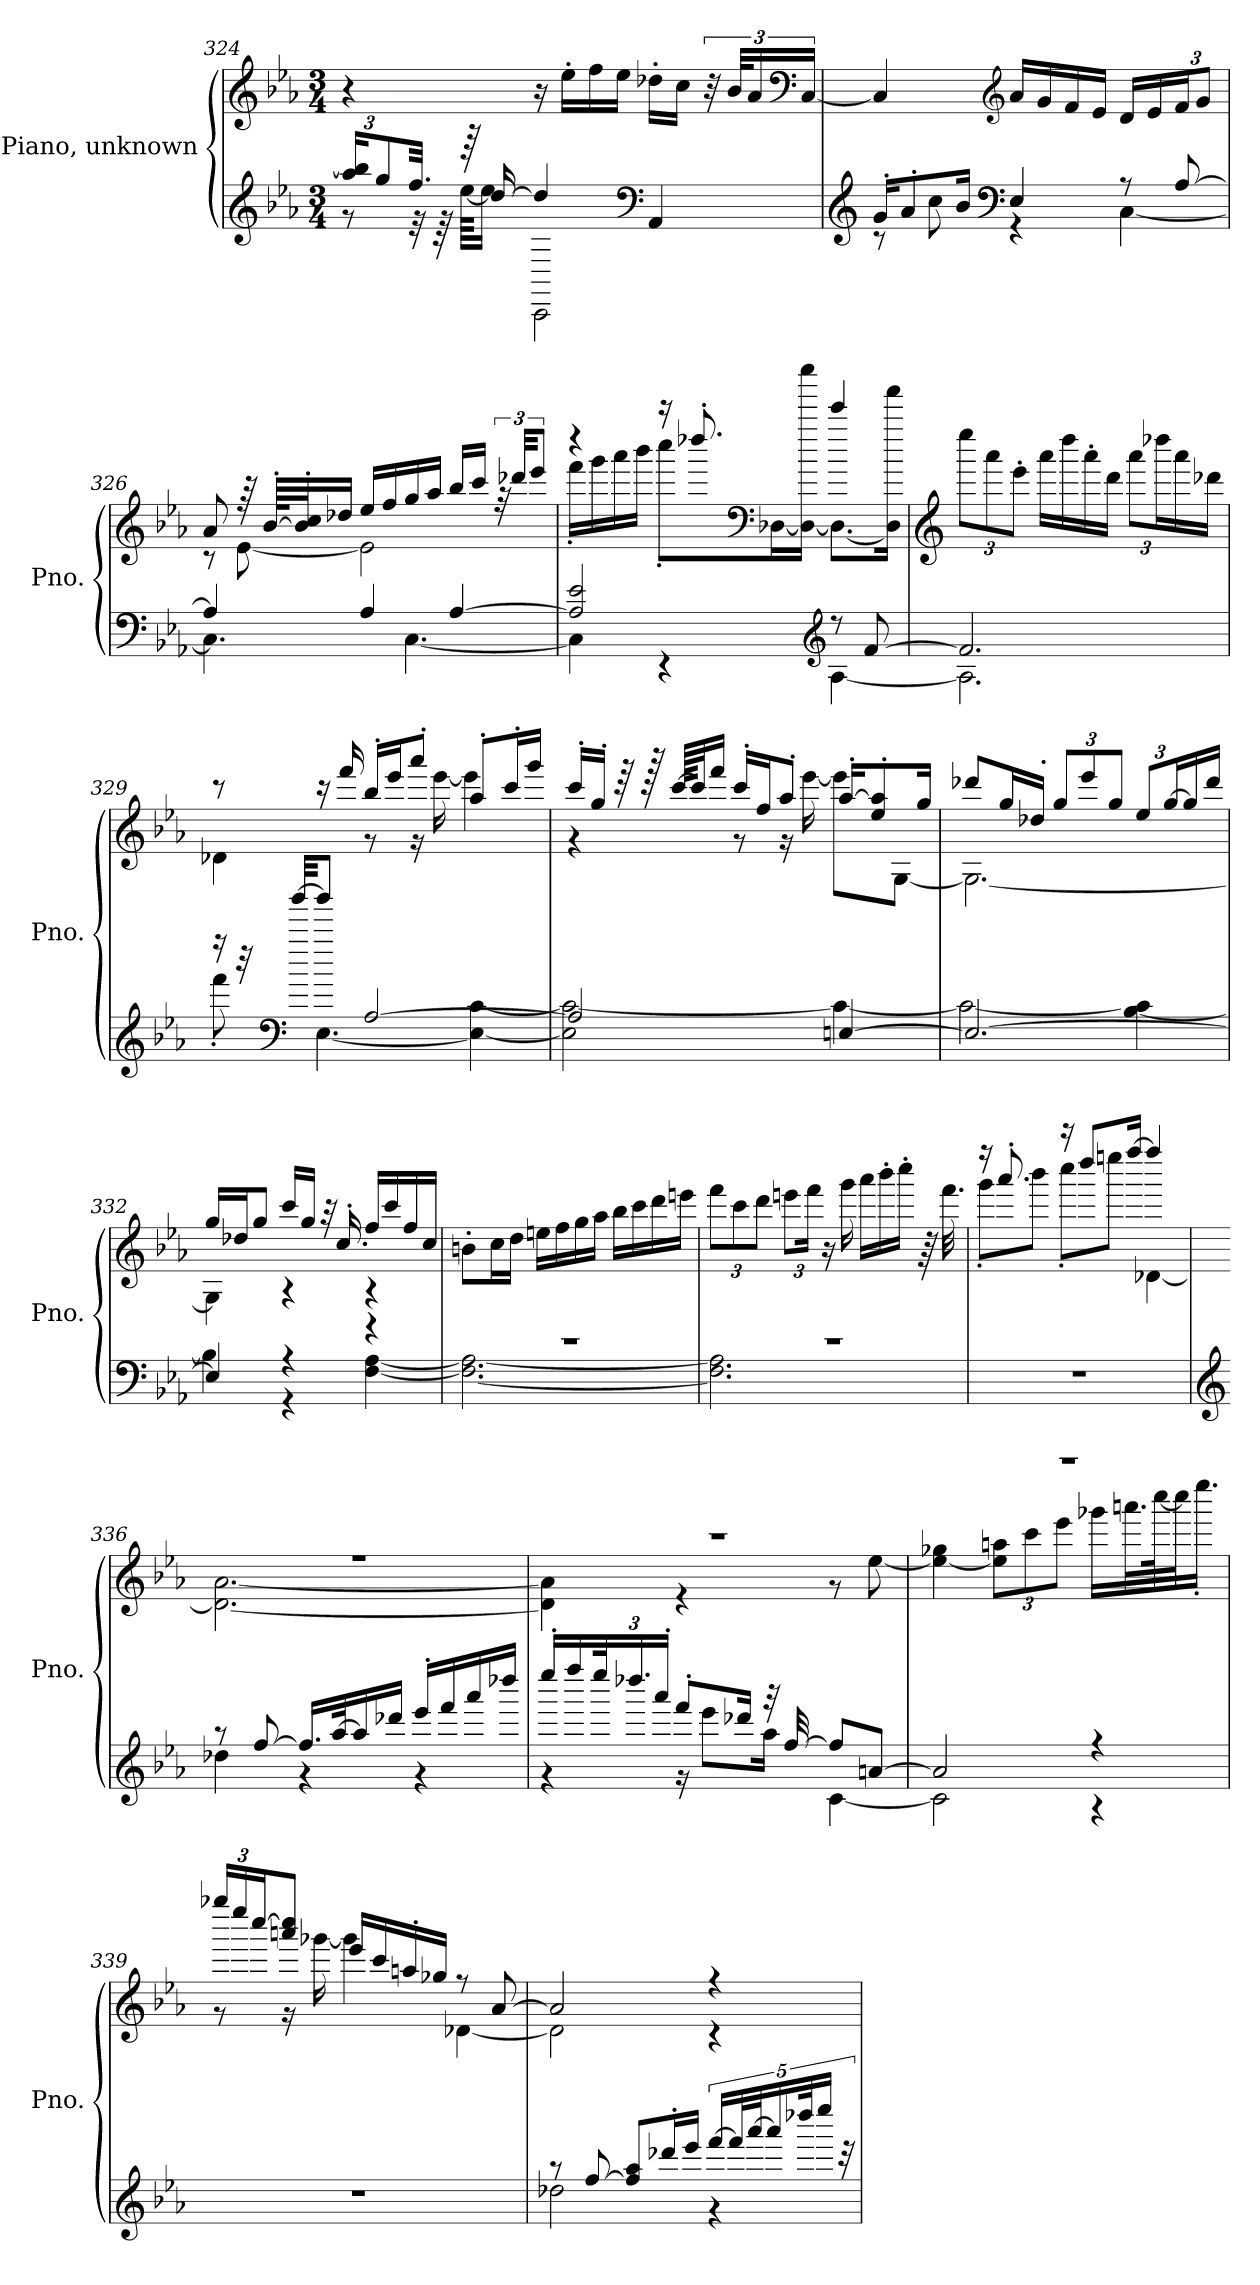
**kern	**kern
*part1	*part1
*staff2	*staff1
*I"Piano, unknown	*
*I'Pno.	*
*clefG2	*clefG2
*k[b-e-a-]	*k[b-e-a-]
*M3/4	*M3/4
*Xbrackettup	*
=324	=324
*^	*
24aa-/ 24bb-/]KL	8r	4r
12gg/	.	.
32.ff/Jkk	32r	.
.	64r	.
64r	[64ee-\KKLL	.
[16dd/	16ee-\JJ]	.
4dd/]	2CC\	16r
.	.	16ee-'\LL
.	.	16ff\
.	.	16ee-\JJ
*clefF4	*	*
4AA-/	.	16dd-X'\LL
.	.	16cc\JJ
.	.	48r
.	.	48b-/KLL
.	.	24a-/
*	*	*clefF4
.	.	[24C/JJ
!!LO:LB:g=z
=325	=325	=325
*clefG2	*	*
16g'/KL	8r	4C/]
8a-'/	.	.
.	8cc\	.
16b-/Jk	.	.
*clefF4	*	*clefG2
4E-/	4r	16a-/LL
.	.	16g/
.	.	16f/
.	.	16e-/JJ
8r	[4C\	16d/LL
.	.	16e-/
*	*	*Xbrackettup
[8A-/	.	24f/J
.	.	12g/J
=326	=326	=326
*	*	*^
4A-/]	4.C\]	8a-/	8r
.	.	64r	[8e-\
.	.	[64b-'/KLLL	.
.	.	32b-/]' 32cc/'J	.
.	.	16dd-X/JJ	.
4A-/	.	16ee-/LL	2e-\]
.	.	16ff/	.
.	[4.C\	16gg/	.
.	.	16aa-/JJ	.
[4A-/	.	16bb-/LL	.
.	.	16ccc/JJ	.
*	*	*brackettup	*
.	.	48r	.
.	.	48ddd-X/KKL	.
.	.	12eee-/J	.
!!LO:LB:g=z	!!
=327	=327	=327	=327
2A-/] 2e-/	4C\]	4r	16fff'\LL
.	.	.	16ggg\
.	.	.	16aaa-\
.	.	.	16bbb-\JJ
.	4r	16r	8cccc'\L
.	.	8.dddd-X'/	.
*	*	*clefF4	*
.	.	.	[16D-X\L
.	.	.	16D-\_ 16eeee-\JJ
*clefG2	*	*	*
8r	[4A-\	4eee-/	8.D-\L_
[8f/	.	.	.
.	.	.	16D-\] 16aaa-\Jk
*	*	*v	*v
=328	=328	=328
*	*	*clefG2
*	*	*Xbrackettup
2.f/]	2.A-\]	12eeee-\L
.	.	12aaa-\
.	.	12eee-'\J
.	.	16aaa-\LL
.	.	16dddd\
.	.	16aaa-'\
.	.	16ddd\JJ
.	.	12aaa-\L
.	.	24dddd-X\L
.	.	16aaa-\
.	.	16ddd-X\JJ
!!LO:LB:g=z
=329	=329	=329
*	*	*^
16r	8fff'\	8r	4d-X\
32r	.	.	.
*clefF4	*	*	*
[32bbb-/KKL	.	.	.
8bbb-/J]	[4.E-\	16r	.
.	.	16fff/	.
[2A-/	.	16bb-'/LL	8r
.	.	16eee-/J	.
.	.	8aaa-'/J	16r
.	.	.	[16eee-\
.	4E-\_ [4c\	8aa-'/L	4eee-\]
.	.	16ccc'/L	.
.	.	16ggg/JJ	.
=330	=330	=330	=330
2A-/]	2E-\] 2c\_	16ccc'/LL	4r
.	.	16gg'/JJ	.
.	.	64r	.
.	.	128r	.
.	.	[128ccc/KKLLL	.
.	.	32ccc/J]	.
.	.	16fff/JJ	.
.	.	16ccc'/LL	8r
.	.	16ff/J	.
.	.	8aa-'/J	16r
.	.	.	[16eee-\
[4En/	4c\_	[16aa-'/KL	8eee-\L]
.	.	8ee-/' 8aa-/]'	.
.	.	.	[8G\J
.	.	16gg/Jk	.
!!LO:LB:g=z	!!
=331	=331	=331	=331
2.E/_	2c\_	8ddd-X/L	2.G\_
.	.	16gg/L	.
.	.	16dd-X'/JJ	.
.	.	12gg/L	.
.	.	12eee-/	.
.	.	12gg/J	.
.	[4B-\ 4c\]	12ee-/L	.
.	.	[24gg/L	.
.	.	16gg/]	.
.	.	16ddd-/JJ	.
=332	=332	=332	=332
4E/]	4B-\]	16gg/LL	4G\]
.	.	16dd-X/J	.
.	.	8gg/J	.
4r	4r	16ccc/LL	4r
.	.	16gg/JJ	.
.	.	32r	.
.	.	16.cc'/	.
4r	[4F\ [4A-\	16ff/LL	4r
.	.	16ccc/	.
.	.	16ff/	.
.	.	16cc/JJ	.
*	*	*v	*v
=333	=333	=333
2.r	2.F\_ 2.A-\_	8bn'\L
.	.	16cc\L
.	.	16dd\JJ
.	.	16een\LL
.	.	16ff\
.	.	16gg\
.	.	16aa-\JJ
.	.	16bb-\LL
.	.	16ccc\
.	.	16ddd\
.	.	16eeen\JJ
!!LO:LB:g=z
=334	=334	=334
2.r	2.F\] 2.A-\]	12fff\L
.	.	12ccc\
.	.	12ddd\J
.	.	12eeen\L
.	.	24fff\Jk
.	.	16r
.	.	16ggg\
.	.	16aaa-\LL
.	.	16bbb-'\
.	.	16cccc'\JJ
.	.	64r
.	.	32.fff\
*v	*v	*
=335	=335
*	*^
2.r	16r	8ggg'\L
.	8.aaa-'/	.
.	.	8bbb-\J
.	16r	8cccc'\L
.	8dddd/L	.
.	.	8eeeen\J
.	[16ffff/Jk	.
.	4ffff/]	[4d-X\
!!LO:PB:g=z	!!
=336	=336	=336
*clefG2	*	*
*^	*	*
8r	4dd-X\	2.r	2.d-\_ [2.a-\
[8ff/	.	.	.
16.ff/LL]	4r	.	.
[32aa-/K	.	.	.
16aa-/]	.	.	.
16ddd-X/JJ	.	.	.
16eee-'/LL	4r	.	.
16fff/	.	.	.
16aaa-/	.	.	.
16dddd-X/JJ	.	.	.
=337	=337	=337	=337
16eeee-'/LL	4r	2.r	4d-\] 4a-\]
16ffff/	.	.	.
48eeee-/K	.	.	.
24.dddd-X/	.	.	.
24aaa-'/JJ	.	.	.
8fff'/L	16r	.	4r
.	8eee-\L	.	.
16ddd-X/Jk	.	.	.
32r	16aa-\Jk	.	.
[32ff/	.	.	.
8ff/L]	[4c\	.	8r
[8an/J	.	.	[8ee-\
!!LO:LB:g=z	!!
=338	=338	=338	=338
2a/]	2c\]	2.r	4ee-\_ 4gg-X\
.	.	.	12ee-\] 12aan\L
.	.	.	12ccc\
.	.	.	12eee-\J
4r	4r	.	16ggg-X\LL
.	.	.	32.aaan\L
.	.	.	[64cccc\K
.	.	.	32cccc\J]
.	.	.	16.eeee-'\JJ
*v	*v	*	*
=339	=339	=339
2.r	24gggg-X/LL	8r
.	24eeee-/	.
.	[24cccc/J	.
.	8aaan/ 8cccc/]J	16r
.	.	[16ggg-X\
.	16eee-/LL	4ggg-\]
.	16ccc/	.
.	16aan'/	.
.	16gg-X/JJ	.
.	8r	[4d-X\
.	[8a-/	.
!!LO:LB:g=z	!!
=340	=340	=340
*^	*	*
8r	2dd-X\	2a-/]	2d-\]
[8ff/	.	.	.
8ff/] 8aa-/L	.	.	.
16ddd-X'/L	.	.	.
16eee-/JJ	.	.	.
*brackettup	*	*	*
[20fff/LL	4r	4r	4r
40fff/L]	.	.	.
[40aaa-/J	.	.	.
20aaa-/]	.	.	.
40dddd-X/K	.	.	.
20eeee-/JJ	.	.	.
40r	.	.	.
*v	*v	*	*
*	*v	*v
=	=
*-	*-
